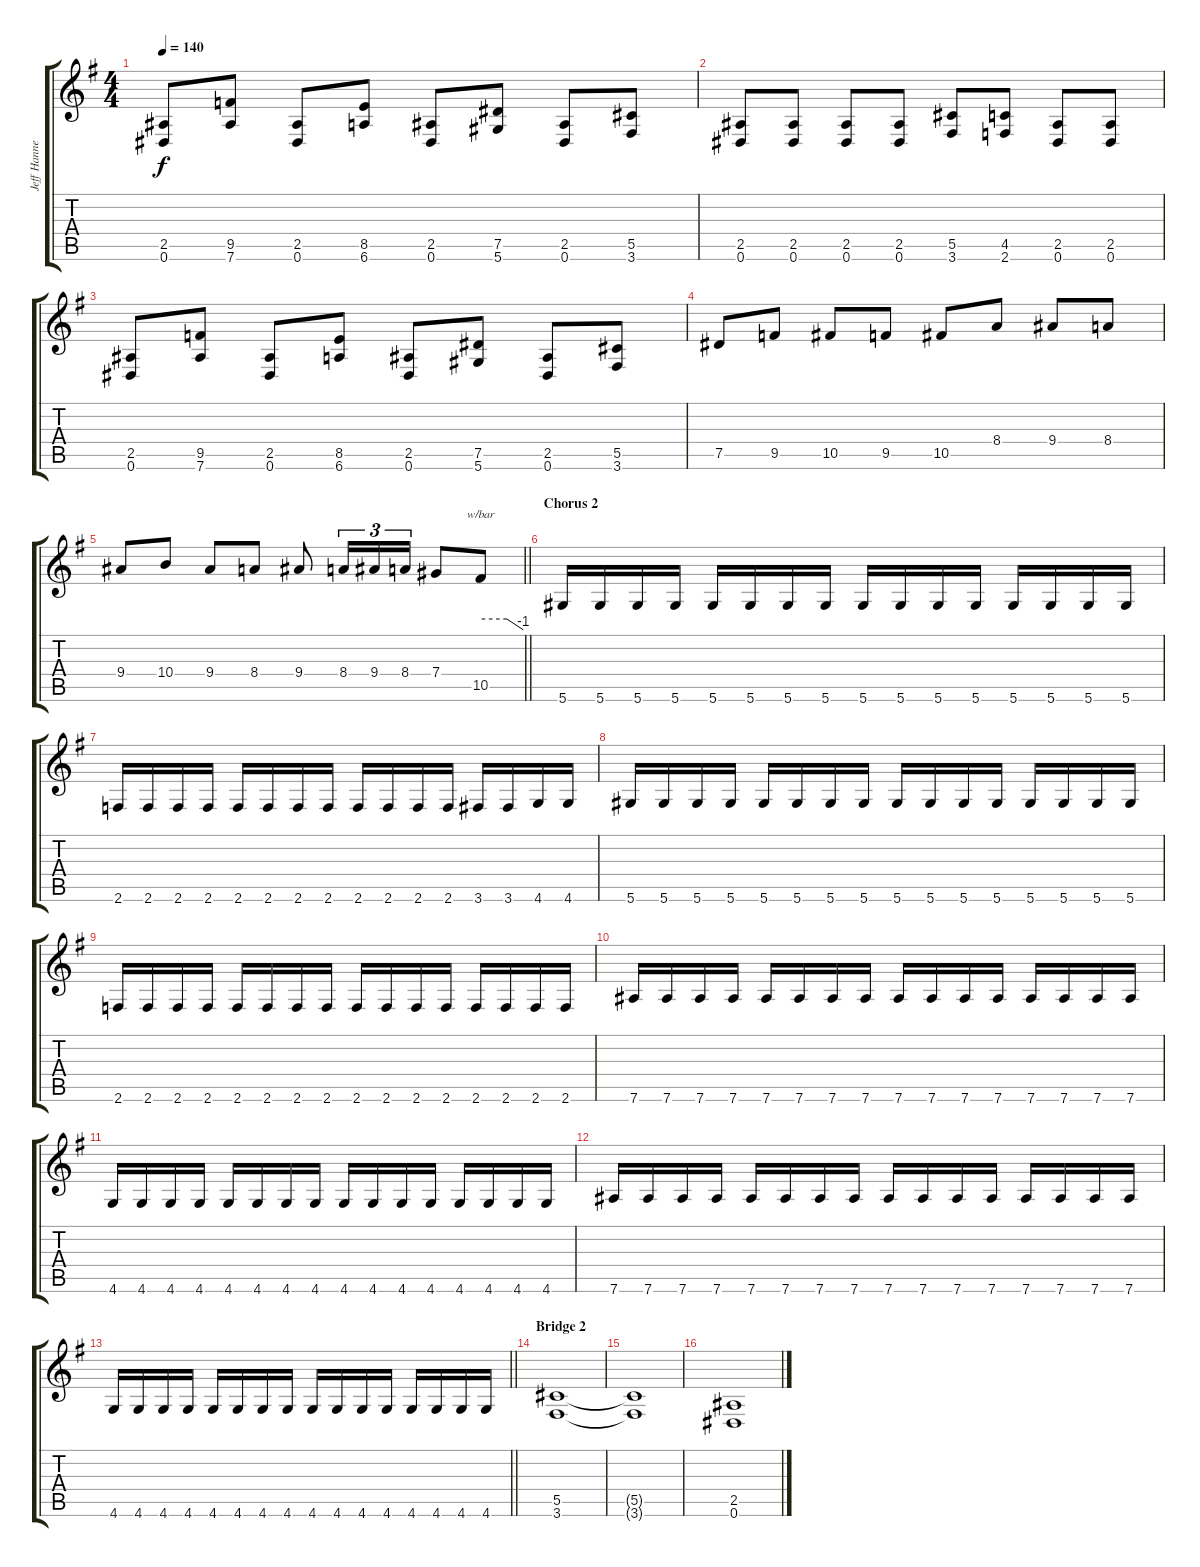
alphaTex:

\track ("Jeff Hanneman" "Jeff Hanne") {instrument distortionguitar}
\staff {score tabs}
\tuning (Eb4 Bb3 Gb3 Db3 Ab2 Eb2) {hide}
\ts (4 4)
\tempo 140
\clef g2
\ks g
(2.5 0.6).8{dy f} (9.5 7.6).8 (2.5 0.6).8 (8.5 6.6).8 (2.5 0.6).8 (7.5 5.6).8 (2.5 0.6).8 (5.5 3.6).8 |
(2.5 0.6).8 (2.5 0.6).8 (2.5 0.6).8 (2.5 0.6).8 (5.5 3.6).8 (4.5 2.6).8 (2.5 0.6).8 (2.5 0.6).8 |
(2.5 0.6).8 (9.5 7.6).8 (2.5 0.6).8 (8.5 6.6).8 (2.5 0.6).8 (7.5 5.6).8 (2.5 0.6).8 (5.5 3.6).8 |
7.5.8 9.5.8 10.5.8 9.5.8 10.5.8 8.4.8 9.4.8 8.4.8 |
\barLineRight lightlight
9.4.8 10.4.8 9.4.8 8.4.8 9.4.8 8.4.16{tu (3 2)} 9.4.16{tu (3 2)} 8.4.16{tu (3 2)} 7.4.8 10.5.8{tbe (custom default 0 0 37 0 60 -4)} |
\section ("" "Chorus 2")
5.6.16 5.6.16 5.6.16 5.6.16 5.6.16 5.6.16 5.6.16 5.6.16 5.6.16 5.6.16 5.6.16 5.6.16 5.6.16 5.6.16 5.6.16 5.6.16 |
2.6.16 2.6.16 2.6.16 2.6.16 2.6.16 2.6.16 2.6.16 2.6.16 2.6.16 2.6.16 2.6.16 2.6.16 3.6.16 3.6.16 4.6.16 4.6.16 |
5.6.16 5.6.16 5.6.16 5.6.16 5.6.16 5.6.16 5.6.16 5.6.16 5.6.16 5.6.16 5.6.16 5.6.16 5.6.16 5.6.16 5.6.16 5.6.16 |
2.6.16 2.6.16 2.6.16 2.6.16 2.6.16 2.6.16 2.6.16 2.6.16 2.6.16 2.6.16 2.6.16 2.6.16 2.6.16 2.6.16 2.6.16 2.6.16 |
7.6.16 7.6.16 7.6.16 7.6.16 7.6.16 7.6.16 7.6.16 7.6.16 7.6.16 7.6.16 7.6.16 7.6.16 7.6.16 7.6.16 7.6.16 7.6.16 |
4.6.16 4.6.16 4.6.16 4.6.16 4.6.16 4.6.16 4.6.16 4.6.16 4.6.16 4.6.16 4.6.16 4.6.16 4.6.16 4.6.16 4.6.16 4.6.16 |
7.6.16 7.6.16 7.6.16 7.6.16 7.6.16 7.6.16 7.6.16 7.6.16 7.6.16 7.6.16 7.6.16 7.6.16 7.6.16 7.6.16 7.6.16 7.6.16 |
\barLineRight lightlight
4.6.16 4.6.16 4.6.16 4.6.16 4.6.16 4.6.16 4.6.16 4.6.16 4.6.16 4.6.16 4.6.16 4.6.16 4.6.16 4.6.16 4.6.16 4.6.16 |
\section ("" "Bridge 2")
(5.5 3.6).1 |
(5.5{t} 3.6{t}).1 |
(2.5 0.6).1
